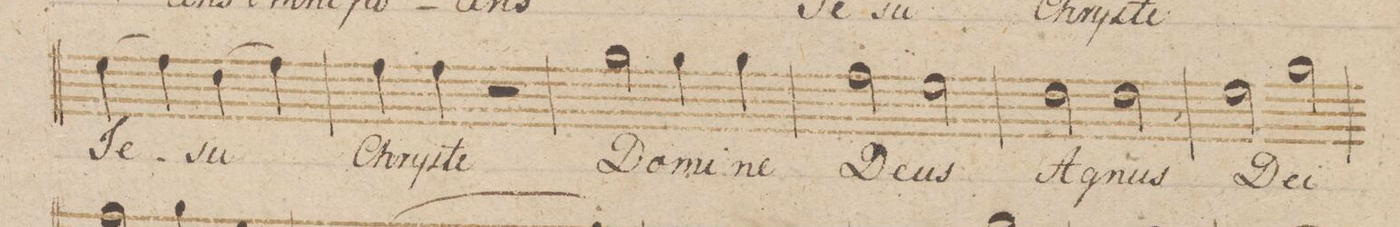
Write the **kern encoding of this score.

**kern	**text	**dynam
*I"Alto.	*	*
*clefC3	*	*
*k[b-]	*	*
*met(c)	*	*
*M4/4	*	*
(>4f\	-Je-	.
4g\)	.	.
(>4e\	-su	.
4g\)	.	.
=54	=54	=54
4g\	Chry-	.
4g\	-ste	.
2r	.	.
=55	=55	=55
2a\	Do-	.
4a\	-mi-	.
4a\	-ne	.
=56	=56	=56
2g\	De-	.
2f\	-us	.
=57	=57	=57
2e\	A-	.
2e\	-gnus	.
=58	=58	=58
2f\	De-	.
2a\	-i	.
=59	=59	=59
*-	*-	*-
